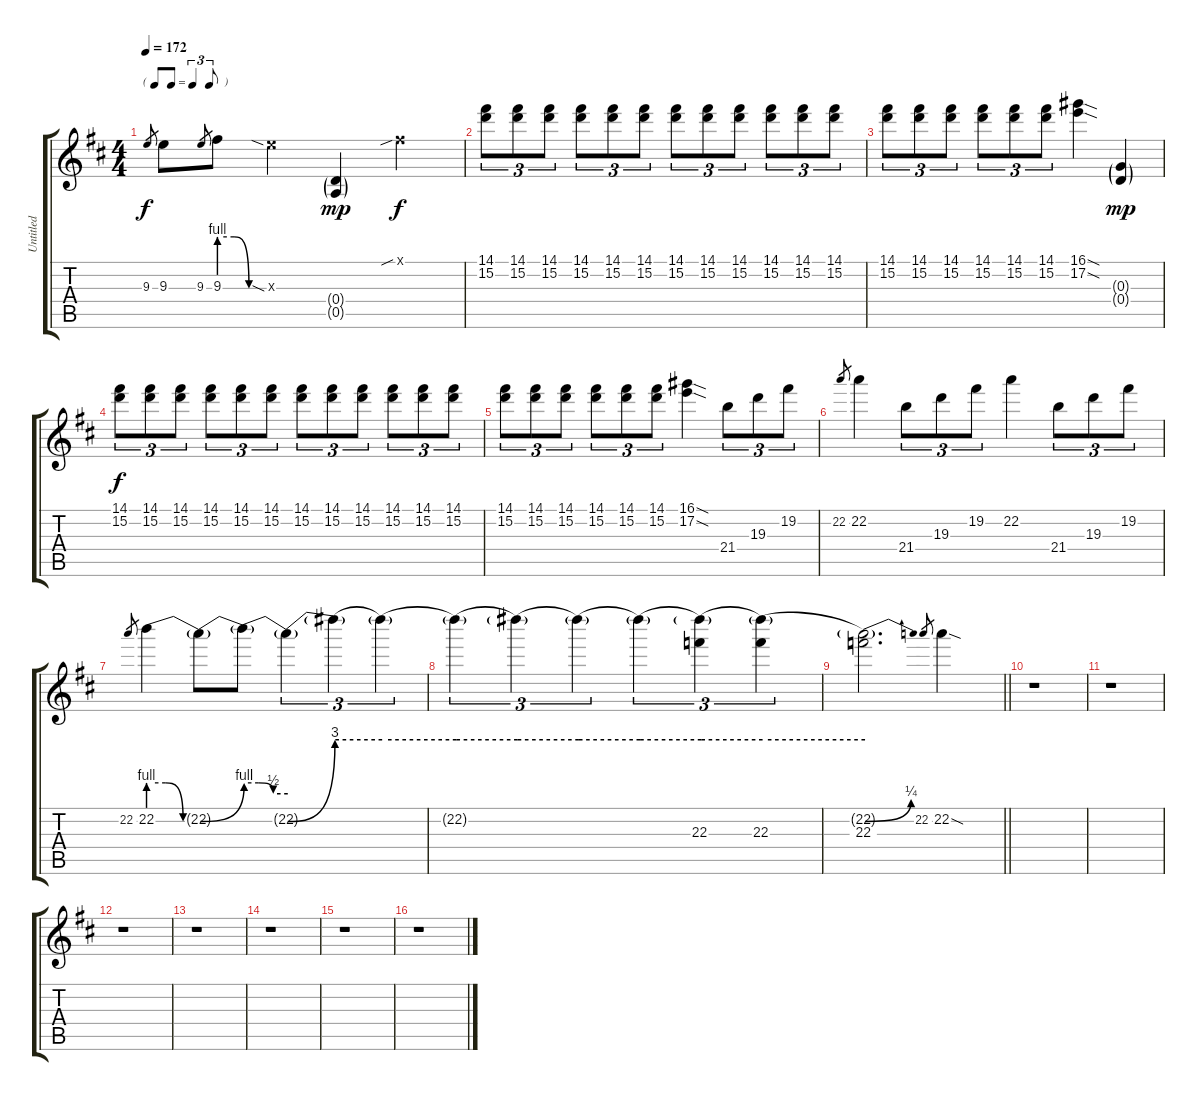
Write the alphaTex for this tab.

\track ("Untitled" "Untitled") {instrument distortionguitar}
\staff {score tabs}
\tuning (E4 B3 G3 D3 A2 E2) {hide}
\ts (4 4)
\tf triplet8th
\tempo 172
\clef g2
\ks d
9.3.8{gr dy f} 9.3.8 9.3.8{gr} 9.3{be (custom 0 4 20 4 40 0 60 0)}.8 9.3{sia x}.4 (0.4{g} 0.5{g}).4{dy mp} 2.1{sib x}.4{dy f} |
(14.1 15.2).8{tu (3 2)} (14.1 15.2).8{tu (3 2)} (14.1 15.2).8{tu (3 2)} (14.1 15.2).8{tu (3 2)} (14.1 15.2).8{tu (3 2)} (14.1 15.2).8{tu (3 2)} (14.1 15.2).8{tu (3 2)} (14.1 15.2).8{tu (3 2)} (14.1 15.2).8{tu (3 2)} (14.1 15.2).8{tu (3 2)} (14.1 15.2).8{tu (3 2)} (14.1 15.2).8{tu (3 2)} |
(14.1 15.2).8{tu (3 2)} (14.1 15.2).8{tu (3 2)} (14.1 15.2).8{tu (3 2)} (14.1 15.2).8{tu (3 2)} (14.1 15.2).8{tu (3 2)} (14.1 15.2).8{tu (3 2)} (16.1{sod} 17.2{sod}).4 (0.3{g} 0.4{g}).4{dy mp} |
(14.1 15.2).8{tu (3 2) dy f} (14.1 15.2).8{tu (3 2)} (14.1 15.2).8{tu (3 2)} (14.1 15.2).8{tu (3 2)} (14.1 15.2).8{tu (3 2)} (14.1 15.2).8{tu (3 2)} (14.1 15.2).8{tu (3 2)} (14.1 15.2).8{tu (3 2)} (14.1 15.2).8{tu (3 2)} (14.1 15.2).8{tu (3 2)} (14.1 15.2).8{tu (3 2)} (14.1 15.2).8{tu (3 2)} |
(14.1 15.2).8{tu (3 2)} (14.1 15.2).8{tu (3 2)} (14.1 15.2).8{tu (3 2)} (14.1 15.2).8{tu (3 2)} (14.1 15.2).8{tu (3 2)} (14.1 15.2).8{tu (3 2)} (16.1{sod} 17.2{sod}).4 21.4.8{tu (3 2)} 19.3.8{tu (3 2)} 19.2.8{tu (3 2)} |
22.2.8{gr} 22.2.4 21.4.8{tu (3 2)} 19.3.8{tu (3 2)} 19.2.8{tu (3 2)} 22.2.4 21.4.8{tu (3 2)} 19.3.8{tu (3 2)} 19.2.8{tu (3 2)} |
22.2.8{gr} 22.2{be (custom 0 4 20 4 40 0 60 0)}.4 22.2{be (bend 0 0 60 4) t}.8 22.2{be (custom 0 4 20 4 40 2 60 2) t}.8 22.2{be (bend 0 0 60 12) t}.4{tu (3 2)} 22.2{be (hold 0 12 60 12) t}.4{tu (3 2)} 22.2{be (hold 0 12 60 12) t}.4{tu (3 2)} |
22.2{be (hold 0 12 60 12) t}.4{tu (3 2)} 22.2{be (hold 0 12 60 12) t}.4{tu (3 2)} 22.2{be (hold 0 12 60 12) t}.4{tu (3 2)} 22.2{be (hold 0 12 60 12) t}.4{tu (3 2)} (22.2{be (hold 0 12 60 12) t} 22.3).4{tu (3 2)} (22.2{be (hold 0 12 60 12) t} 22.3).4{tu (3 2)} |
\barLineRight lightlight
(22.2{be (bend 0 0 60 1) t} 22.3).2{d} 22.2.8{gr} 22.2{sod}.4 |
r.1 |
r.1 |
r.1 |
r.1 |
r.1 |
r.1 |
r.1
